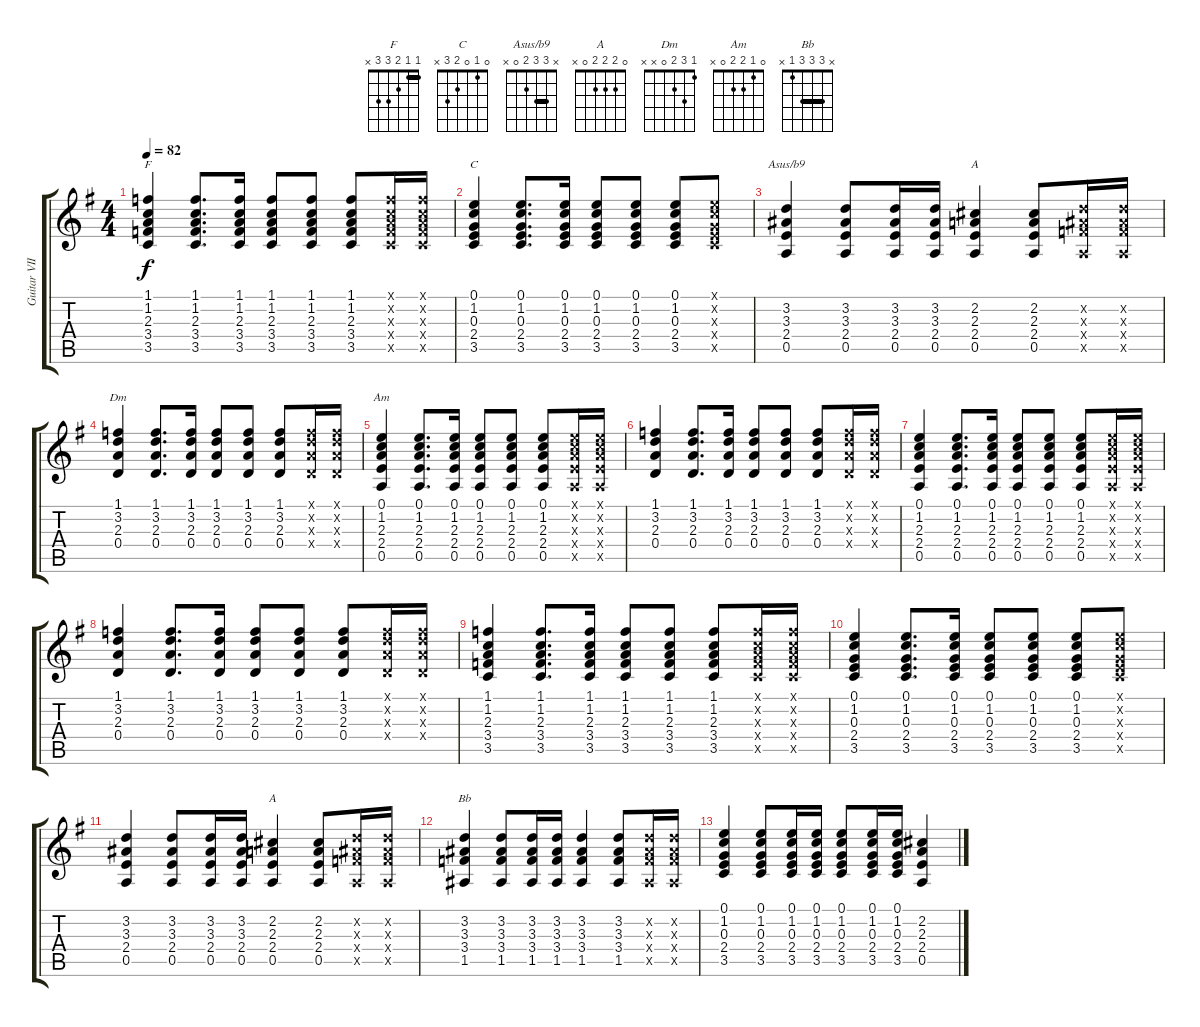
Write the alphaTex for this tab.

\track ("Guitar VII (Acoustic Standard Tuning)" "Guitar VII") {instrument acousticguitarsteel}
\staff {score tabs}
\tuning (E4 B3 G3 D3 A2 E2) {hide}
\chord ("F" 1 1 2 3 3 x) {barre 1}
\chord ("C" 0 1 0 2 3 x)
\chord ("Asus/b9" x 3 3 2 0 x) {barre 3}
\chord ("A" x 2 2 2 0 x) {barre 2}
\chord ("Dm" 1 3 2 0 x x)
\chord ("Am" 0 1 2 2 0 x)
\chord ("A" 0 2 2 2 0 x)
\chord ("Bb" x 3 3 3 1 x) {barre 3}
\ts (4 4)
\tempo 82
\clef g2
\ks g
(1.1 1.2 2.3 3.4 3.5).4{ch "F" dy f} (1.1 1.2 2.3 3.4 3.5).8{d} (1.1 1.2 2.3 3.4 3.5).16 (1.1 1.2 2.3 3.4 3.5).8 (1.1 1.2 2.3 3.4 3.5).8 (1.1 1.2 2.3 3.4 3.5).8 (1.1{x} 1.2{x} 2.3{x} 3.4{x} 3.5{x}).16 (1.1{x} 1.2{x} 2.3{x} 3.4{x} 3.5{x}).16 |
(0.1 1.2 0.3 2.4 3.5).4{ch "C"} (0.1 1.2 0.3 2.4 3.5).8{d} (0.1 1.2 0.3 2.4 3.5).16 (0.1 1.2 0.3 2.4 3.5).8 (0.1 1.2 0.3 2.4 3.5).8 (0.1 1.2 0.3 2.4 3.5).8 (0.1{x} 1.2{x} 0.3{x} 2.4{x} 3.5{x}).8 |
(3.2 3.3 2.4 0.5).4{ch "Asus/b9"} (3.2 3.3 2.4 0.5).8 (3.2 3.3 2.4 0.5).16 (3.2 3.3 2.4 0.5).16 (2.2 2.3 2.4 0.5).4{ch "A"} (2.2 2.3 2.4 0.5).8 (3.2{x} 3.3{x} 3.4{x} 0.5{x}).16 (3.2{x} 3.3{x} 3.4{x} 0.5{x}).16 |
(1.1 3.2 2.3 0.4).4{ch "Dm"} (1.1 3.2 2.3 0.4).8{d} (1.1 3.2 2.3 0.4).16 (1.1 3.2 2.3 0.4).8 (1.1 3.2 2.3 0.4).8 (1.1 3.2 2.3 0.4).8 (1.1{x} 3.2{x} 2.3{x} 0.4{x}).16 (1.1{x} 3.2{x} 2.3{x} 0.4{x}).16 |
(0.1 1.2 2.3 2.4 0.5).4{ch "Am"} (0.1 1.2 2.3 2.4 0.5).8{d} (0.1 1.2 2.3 2.4 0.5).16 (0.1 1.2 2.3 2.4 0.5).8 (0.1 1.2 2.3 2.4 0.5).8 (0.1 1.2 2.3 2.4 0.5).8 (0.1{x} 1.2{x} 2.3{x} 2.4{x} 0.5{x}).16 (0.1{x} 1.2{x} 2.3{x} 2.4{x} 0.5{x}).16 |
(1.1 3.2 2.3 0.4).4 (1.1 3.2 2.3 0.4).8{d} (1.1 3.2 2.3 0.4).16 (1.1 3.2 2.3 0.4).8 (1.1 3.2 2.3 0.4).8 (1.1 3.2 2.3 0.4).8 (1.1{x} 3.2{x} 2.3{x} 0.4{x}).16 (1.1{x} 3.2{x} 2.3{x} 0.4{x}).16 |
(0.1 1.2 2.3 2.4 0.5).4 (0.1 1.2 2.3 2.4 0.5).8{d} (0.1 1.2 2.3 2.4 0.5).16 (0.1 1.2 2.3 2.4 0.5).8 (0.1 1.2 2.3 2.4 0.5).8 (0.1 1.2 2.3 2.4 0.5).8 (0.1{x} 1.2{x} 2.3{x} 2.4{x} 0.5{x}).16 (0.1{x} 1.2{x} 2.3{x} 2.4{x} 0.5{x}).16 |
(1.1 3.2 2.3 0.4).4 (1.1 3.2 2.3 0.4).8{d} (1.1 3.2 2.3 0.4).16 (1.1 3.2 2.3 0.4).8 (1.1 3.2 2.3 0.4).8 (1.1 3.2 2.3 0.4).8 (1.1{x} 3.2{x} 2.3{x} 0.4{x}).16 (1.1{x} 3.2{x} 2.3{x} 0.4{x}).16 |
(1.1 1.2 2.3 3.4 3.5).4 (1.1 1.2 2.3 3.4 3.5).8{d} (1.1 1.2 2.3 3.4 3.5).16 (1.1 1.2 2.3 3.4 3.5).8 (1.1 1.2 2.3 3.4 3.5).8 (1.1 1.2 2.3 3.4 3.5).8 (1.1{x} 1.2{x} 2.3{x} 3.4{x} 3.5{x}).16 (1.1{x} 1.2{x} 2.3{x} 3.4{x} 3.5{x}).16 |
(0.1 1.2 0.3 2.4 3.5).4 (0.1 1.2 0.3 2.4 3.5).8{d} (0.1 1.2 0.3 2.4 3.5).16 (0.1 1.2 0.3 2.4 3.5).8 (0.1 1.2 0.3 2.4 3.5).8 (0.1 1.2 0.3 2.4 3.5).8 (0.1{x} 1.2{x} 0.3{x} 2.4{x} 3.5{x}).8 |
(3.2 3.3 2.4 0.5).4 (3.2 3.3 2.4 0.5).8 (3.2 3.3 2.4 0.5).16 (3.2 3.3 2.4 0.5).16 (2.2 2.3 2.4 0.5).4{ch "A"} (2.2 2.3 2.4 0.5).8 (3.2{x} 3.3{x} 3.4{x} 0.5{x}).16 (3.2{x} 3.3{x} 3.4{x} 0.5{x}).16 |
(3.2 3.3 3.4 1.5).4{ch "Bb"} (3.2 3.3 3.4 1.5).8 (3.2 3.3 3.4 1.5).16 (3.2 3.3 3.4 1.5).16 (3.2 3.3 3.4 1.5).4 (3.2 3.3 3.4 1.5).8 (3.2{x} 3.3{x} 3.4{x} 1.5{x}).16 (3.2{x} 3.3{x} 3.4{x} 1.5{x}).16 |
(0.1 1.2 0.3 2.4 3.5).4 (0.1 1.2 0.3 2.4 3.5).8 (0.1 1.2 0.3 2.4 3.5).16 (0.1 1.2 0.3 2.4 3.5).16 (0.1 1.2 0.3 2.4 3.5).8 (0.1 1.2 0.3 2.4 3.5).16 (0.1 1.2 0.3 2.4 3.5).16 (2.2 2.3 2.4 0.5).4
